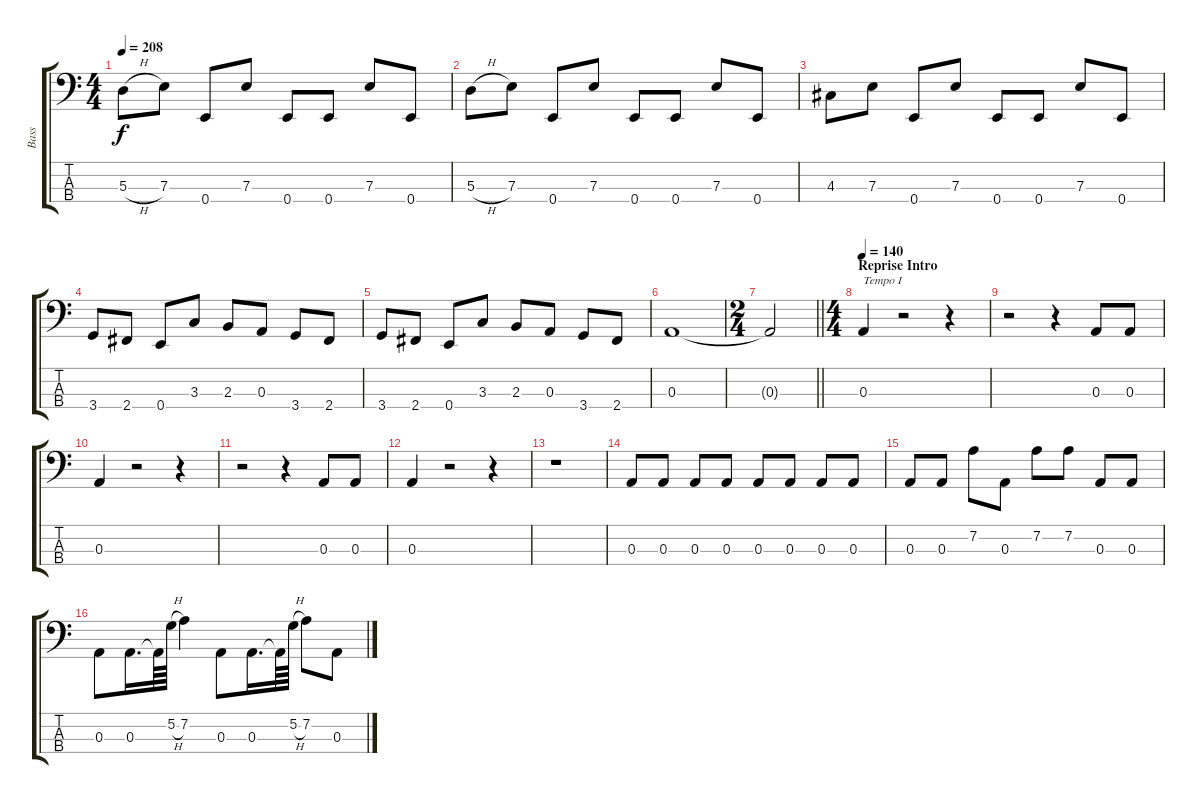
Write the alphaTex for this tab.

\track ("Bass" "Bass") {instrument electricbassfinger}
\staff {score tabs}
\tuning (G2 D2 A1 E1) {hide}
\ts (4 4)
\tempo 208
\clef f4
\ks c
5.3{h}.8{dy f} 7.3.8 0.4.8 7.3.8 0.4.8 0.4.8 7.3.8 0.4.8 |
5.3{h}.8 7.3.8 0.4.8 7.3.8 0.4.8 0.4.8 7.3.8 0.4.8 |
4.3.8 7.3.8 0.4.8 7.3.8 0.4.8 0.4.8 7.3.8 0.4.8 |
3.4.8 2.4.8 0.4.8 3.3.8 2.3.8 0.3.8 3.4.8 2.4.8 |
3.4.8 2.4.8 0.4.8 3.3.8 2.3.8 0.3.8 3.4.8 2.4.8 |
0.3.1 |
\ts (2 4)
\barLineRight lightlight
0.3{t}.2 |
\ts (4 4)
\section ("" "Reprise Intro")
\tempo 140
0.3.4{txt "Tempo I"} r.2 r.4 |
r.2 r.4 0.3.8 0.3.8 |
0.3.4 r.2 r.4 |
r.2 r.4 0.3.8 0.3.8 |
0.3.4 r.2 r.4 |
r.1 |
0.3.8 0.3.8 0.3.8 0.3.8 0.3.8 0.3.8 0.3.8 0.3.8 |
0.3.8 0.3.8 7.2.8 0.3.8 7.2.8 7.2.8 0.3.8 0.3.8 |
0.3.8 0.3.16{d} 0.3{t}.64 5.2{h}.64 7.2.4 0.3.8 0.3.16{d} 0.3{t}.64 5.2{h}.64 7.2.8 0.3.8
